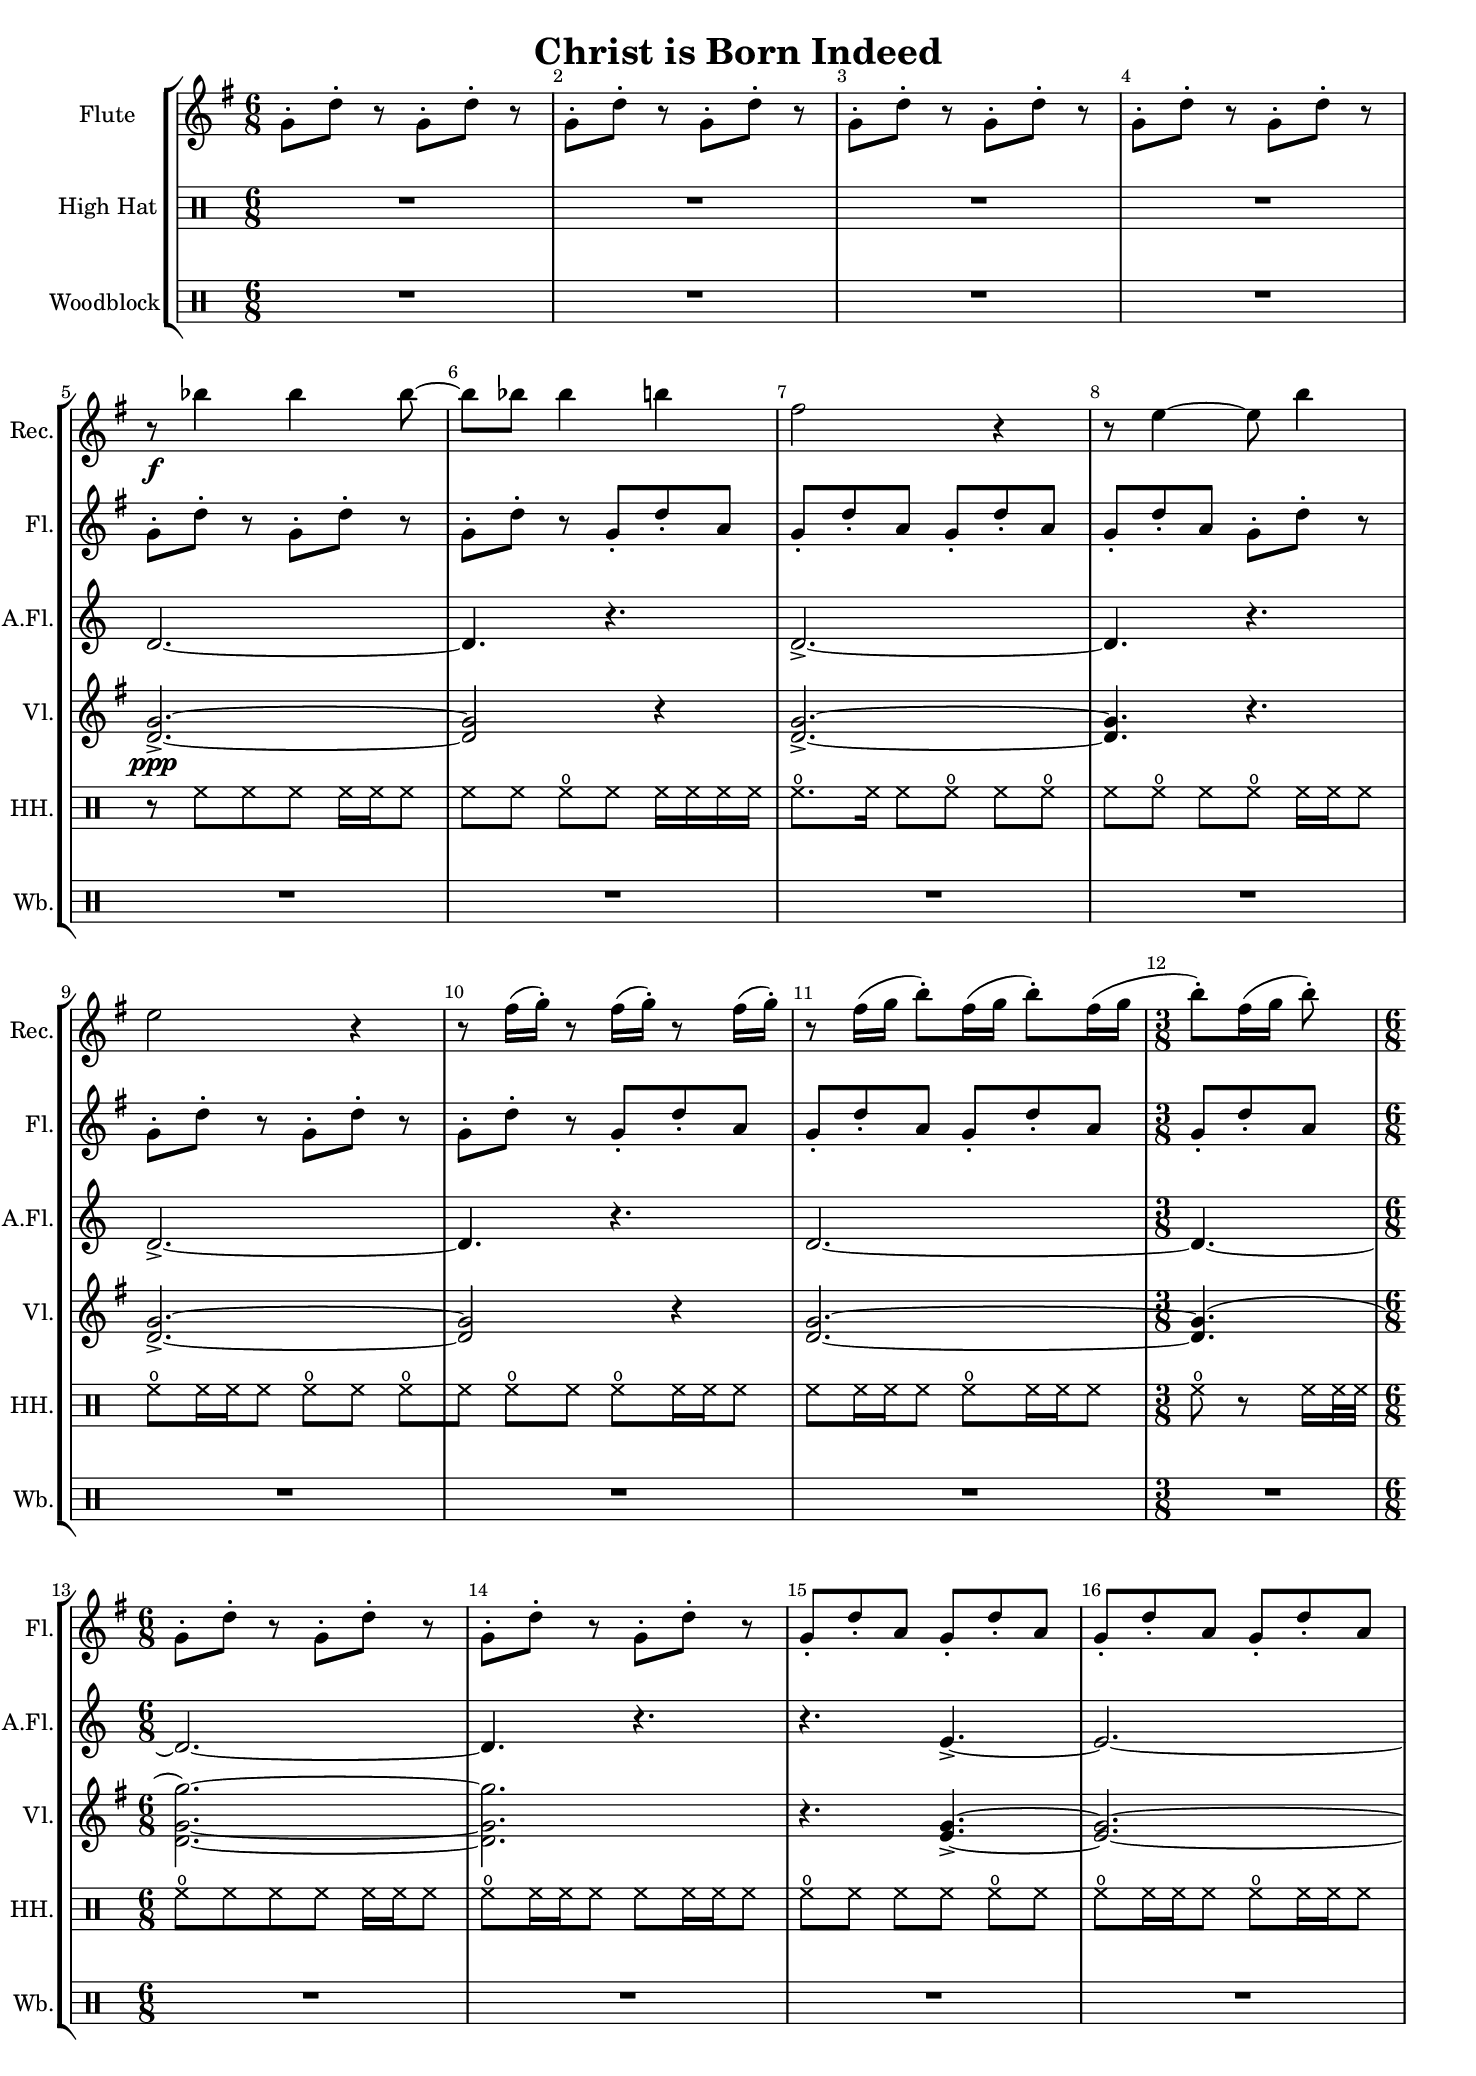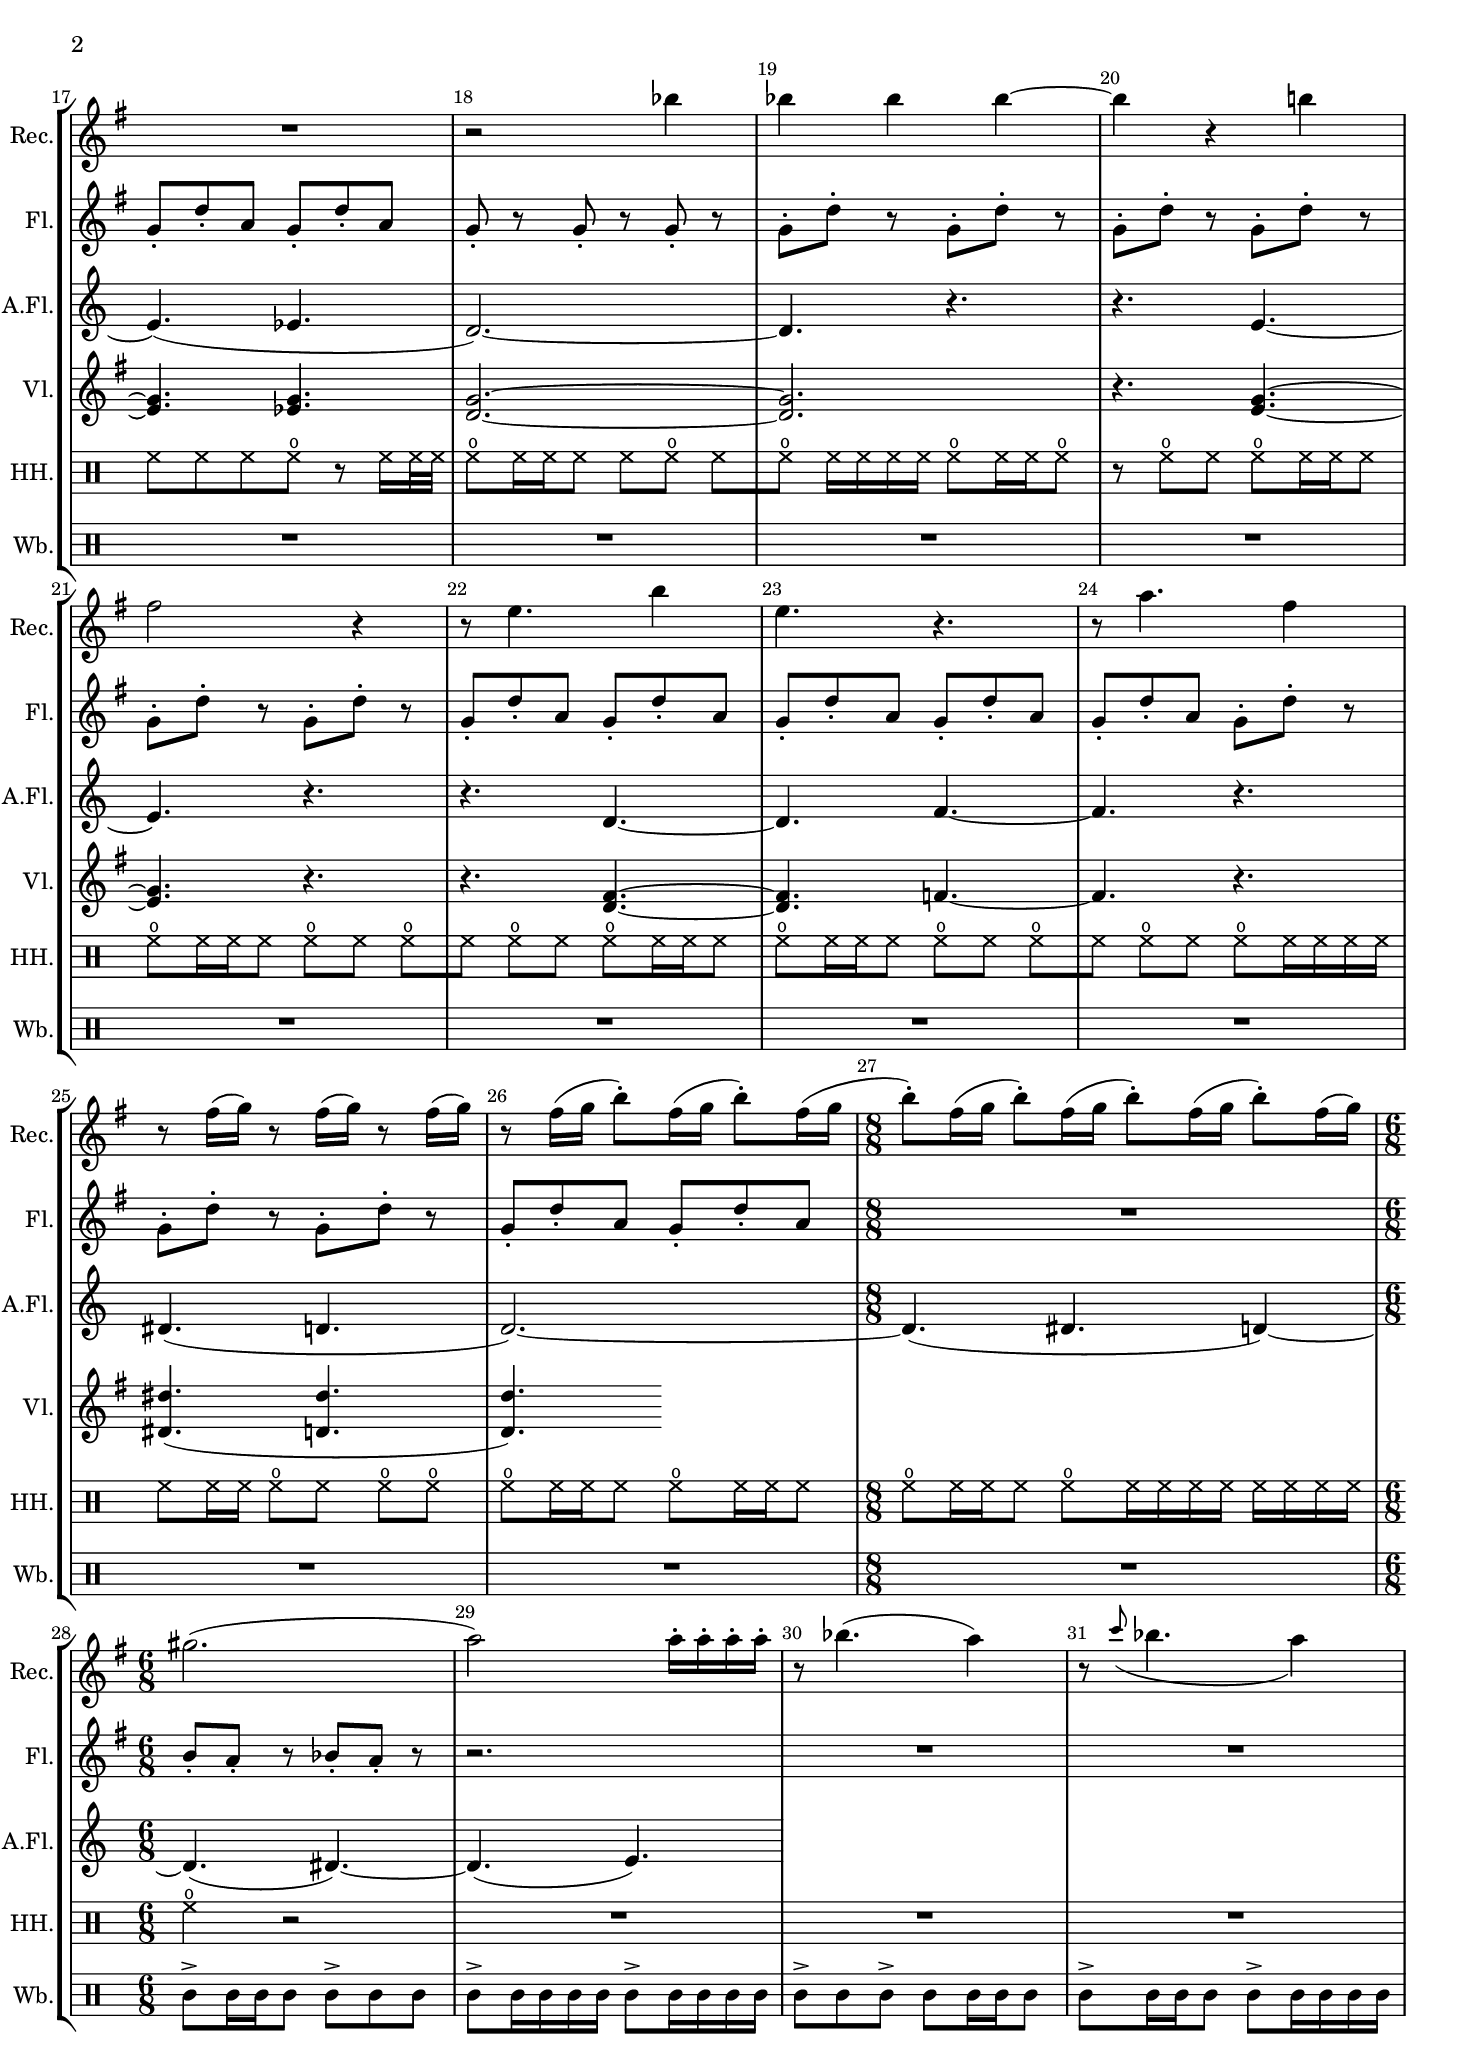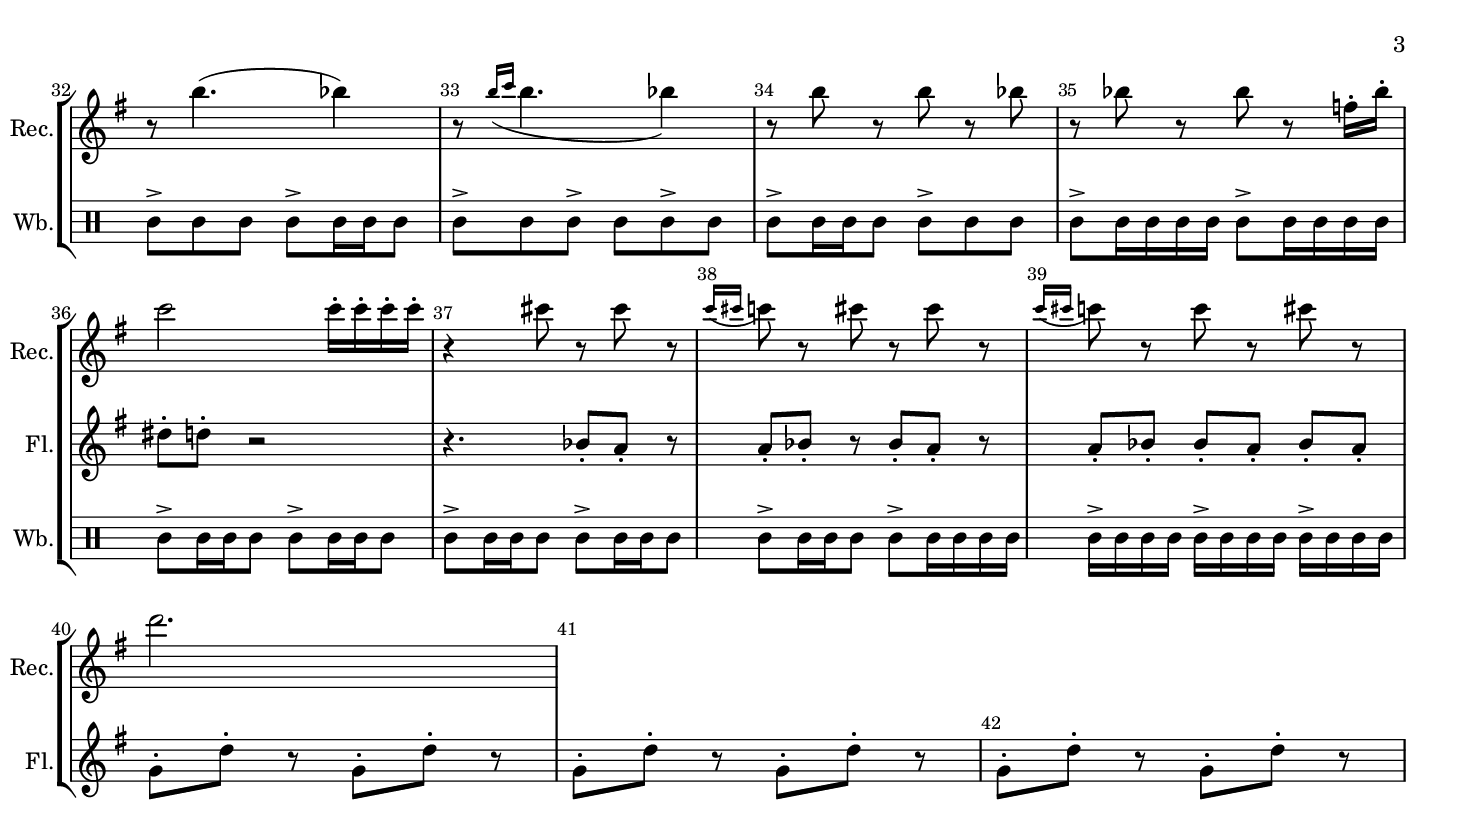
\version "2.20.0"  % necessary for upgrading to future LilyPond versions.

#(set-default-paper-size "b4")

\header{
  title = "Christ is Born Indeed"
}

\score {
  \layout {
    \context {
      \RemoveEmptyStaffContext
      \override VerticalAxisGroup.remove-first = ##t
    }
  }

  \midi {
    \tempo 4 = 128
  }

  \new StaffGroup <<
    \new Staff \with {
      instrumentName = "Recorder"
      shortInstrumentName = "Rec."
      midiInstrument = #"recorder"
    } \relative c''' {
      \override Score.BarNumber.break-visibility = ##(#f #t #t)
      \key g \major
      \clef treble
      \time 6/8
      \repeat unfold 4 { R2. }
      \break
      % 5
      r8\f bes4 bes bes8~
      bes8 bes8 bes4 b4
      fis2 r4
      r8 e4~ e8 b'4
      \break
      
      % 9
      e,2 r4
      \repeat unfold 3 { r8 fis16( g-.) }
      r8 fis16([ g] b8-.[) fis16( g] b8-.[) fis16( g]
      \time 3/8
      b8-.)[ fis16( g] b8-.)
      \break
      
      % 13
      \time 6/8
      \repeat unfold 5 { R2. }
      % 18
      r2 bes4
      % 19
      bes4 bes bes~
      % 20
      bes4 r b
      % 21
      fis2 r4
      % 22
      r8 e4. b'4
      % 23
      e,4. r4.
      % 24
      r8 a4. fis4
      \break

      % 25
      \repeat unfold 3 { r8 fis16([ g]) }
      % 26
      r8 fis16([ g] b8-.[) fis16( g] b8-.[) fis16( g]
      % 27
      \time 8/8
      b8-.[) fis16( g] b8-.[) fis16( g] b8-.[) fis16( g] b8-.[) fis16( g])
      \break

      % 28
      \time 6/8
      gis2.(
      % 29
      a2) a16-. a-. a-. a-.
      % 30
      r8 bes4.( a4)
      % 31
      r8 \grace c8( bes4. a4)
      \break
      
      % 32
      r8 b4.( bes4)
      % 33
      r8 \grace { b16( c } b4. bes4)
      % 34
      r8 b r b8 r bes
      % 35
      r bes r bes r f16-. bes-.
      \break

      % 36
      c2 c16-. c-. c-. c-.
      % 37
      r4 cis8 r cis r
      % 38
      \grace { c16( cis } c8) r cis8 r cis r
      % 39
      \grace { c16( cis } c8) r c r cis r
      \break
      
      % 40
      d2.
    } 
    % End Recorder

    \new Staff \with {
      instrumentName = "Flute"
      shortInstrumentName = "Fl."
      midiInstrument = #"flute"
    } \relative c'' {
      \key g \major
      \clef treble
      \time 6/8
      \repeat unfold 11 { g8-.[ d'-.] r }
      \repeat unfold 4 { g,-. d'-. a }
      % 9
      \repeat unfold 4 { g-.[ d'-.] r }
      \repeat unfold 4 { g,-. d'-. a }
      % 13
      \repeat unfold 4 { g-.[ d'-.] r }
      \repeat unfold 6 { g,-. d'-. a }
      g8-. r g-. r g-. r
      \repeat unfold 6 { g-.[ d'-.] r }
      \repeat unfold 5 { g,-. d'-. a }
      \repeat unfold 3 { g-.[ d'-.] r }
      % 26
      \repeat unfold 2 { g,-.[ d'-. a] }
      % 27
      R1 * 8/8
      \break

      % 28
      b8-. a-. r bes-. a-. r
      % 29
      r2.
      % 30
      R1 * 6/8 * 6
      \break
      
      % 36
      dis8-.[ d-.] r2
      % 37
      r4. bes8-.[ a-.] r
      % 38
      a8-.[ bes-.] r bes-.[ a-.] r
      % 39
      a8-.[ bes-.] bes8-.[ a-.] bes8-.[ a-.]
      \repeat unfold 6 { g8-.[ d'-.] r }
    }
    % End Flute

    \new Staff \with {
      instrumentName = "Alto Flute"
      shortInstrumentName = "A.Fl."
      midiInstrument = #"flute"
    } \relative c' {
      R1 * 6/8 * 4
      % 5
      d2.~
      d4. r
      % 7
      d2.->~
      d4. r

      % 9
      d2.->~
      d4. r
      % 11
      d2.~

      % 12
      \time 3/8
      d4.~
      
      % 13
      \time 6/8
      d2.~
      d4. r
      % 15
      r4. e4.->~
      e2.~

      % 17
      e4.( ees
      d2.)~
      % 19
      d4. r
      r e4.~
      e4. r
      r d4.~
      d4. f~
      f4. r

      % 25
      dis4.( d
      d2.)~

      % 27
      \time 8/8
      d4.( dis4. d4)~

      % 28
      d4.( dis)~
      dis4.( e)
    }

    \new Staff \with {
      instrumentName = "Violin"
      shortInstrumentName = "Vl."
      midiInstrument = #"violin"
    } \relative c'' {
      \key g \major
      \repeat unfold 4 { R2. }
      % 5
      <g d>2.->\ppp~
      <g d>2 r4
      <g d>2.->~
      <g d>4. r4.
      % 9
      <g d>2.->~
      <g d>2 r4
      <g d>2.~
      <g d>4.(
      % 13
      <g d g'>2.)~
      <g d g'>2.
      % 15
      r4.
      <g e>->~
      <g e>2.~
      \break

      % 17
      <g e>4. <g ees>4.
      % 18
      <g d>2.~
      % 19
      <g d>2.

      % 20
      r4. <g e>~
      % 21
      <g e>4. r4.
      % 22
      r4. <fis d>4.~
      % 23
      <fis d> <f>~
      % 24
      <f> r
      % 25
      <dis' dis,>( <dis d,>
      % 26
      <d d,>)
    }
    % End Violin

    \new DrumStaff \with {
      instrumentName = "High Hat"
      shortInstrumentName = "HH."
    } \drummode {
      \repeat unfold 4 { R2. }
      % 5
      r8 hihat8[ hh hh] hh16 hh hh8
      % 6
      hh8[ hh8] openhihat[ hh] hh16[ hh hh hh]
      % 7
      openhihat8.[ hh16] hh8[ openhihat]
      \repeat unfold 3 { hh[ openhihat] }
      hh16 hh hh8
      % 9
      openhihat8[ hh16 hh hh8] openhihat[ hh] openhihat[
      % 10
      hh8] openhihat[ hh8] openhihat[ hh16 hh hh8]
      % 11
      hh[ hh16 hh hh8] openhihat[ hh16 hh16 hh8]
      % 12
      openhihat r8 hh16 hh32 hh
      % 13
      openhihat8[ hh8 hh hh ] hh16 hh hh8
      % 14
      openhihat8[ hh16 hh hh8] hh[ hh16 hh hh8]
      % 15
      openhihat[ hh] hh[ hh] openhihat[ hh]
      % 16
      openhihat[ hh16 hh hh8] openhihat8[ hh16 hh hh8]
      % 17
      hh[ hh hh openhihat] r8 hh16 hh32 hh
      % 18
      openhihat8[ hh16 hh hh8] hh[ openhihat] hh[ openhihat]
      % 19
      hh16[ hh hh hh] openhihat8[ hh16 hh openhihat8]
      % 20
      r8 openhihat[ hh] openhihat[ hh16 hh hh8]
      % 21
      openhihat8[ hh16 hh hh8] openhihat[ hh] openhihat[
      % 22
      hh] openhihat[ hh] openhihat[ hh16 hh hh8]
      % 23
      openhihat8[ hh16 hh hh8] openhihat[ hh] openhihat[
      % 24
      hh] openhihat[ hh] openhihat[ hh16 hh16 hh16 hh16]
      % 25
      hh8[ hh16 hh] openhihat8[ hh] openhihat openhihat
      % 26
      openhihat[ hh16 hh hh8] openhihat[ hh16 hh hh8]
      % 27
      openhihat[ hh16 hh hh8] openhihat[ hh16 hh hh hh] hh[ hh hh hh]
      \break

      % 28
      openhihat4 r2
      % 29
      R1 * 6/8 * 3
    }
    % End Hi Hat
    
    \new DrumStaff \with {
      instrumentName = "Woodblock"
      shortInstrumentName = "Wb."
    } \drummode {
      R1 * 6/8 * 11
      % 12
      R1 * 3/8
      % 13
      R1 * 6/8 * 14
      % 27
      R1 * 8/8
      % 28
      wbl8->[ wbl16 wbl wbl8] wbl-> wbl wbl
      % 29
      wbl->[ wbl16 wbl wbl wbl] wbl8-> wbl16 wbl wbl wbl
      % 30
      wbl8->[ wbl wbl->] wbl[ wbl16 wbl16 wbl8]
      % 31
      wbl->[ wbl16 wbl wbl8] wbl->[ wbl16 wbl wbl wbl]
      \break

      % 32
      wbl8->[ wbl wbl] wbl->[ wbl16 wbl wbl8]
      % 33
      wbl8->[ wbl wbl->] wbl[ wbl-> wbl]
      % 34
      wbl8->[ wbl16 wbl wbl8] wbl->[ wbl wbl]
      % 35
      wbl8->[ wbl16 wbl wbl wbl] wbl8->[ wbl16 wbl wbl wbl]
      \break

      % 36
      \repeat unfold 5 { wbl8->[ wbl16 wbl wbl8] }
      wbl8->[ wbl16 wbl wbl wbl]
      % 39
      wbl16[-> wbl wbl wbl] wbl->[ wbl wbl wbl] wbl[-> wbl wbl wbl]
    }
    % End Toms
  >>
}